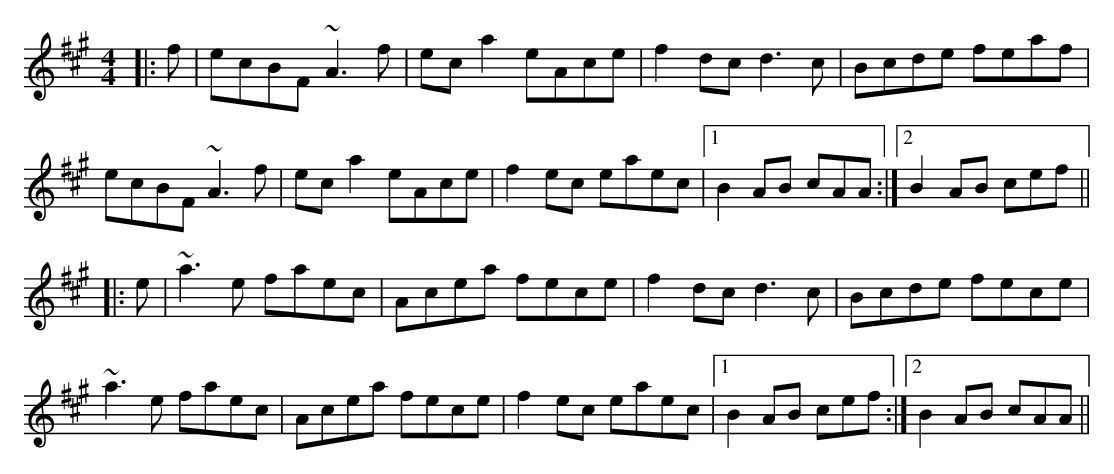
X:1
M:4/4
K:A
|:f|ecBF ~A3f|eca2 eAce|f2dc d3c|Bcde feaf|
ecBF ~A3f|eca2 eAce|f2ec eaec|1 B2AB cAA:|2 B2AB cef||
|:e|~a3e faec|Acea fece|f2dc d3c|Bcde fece|
~a3e faec|Acea fece|f2ec eaec|1 B2AB cef:|2 B2AB cAA||
